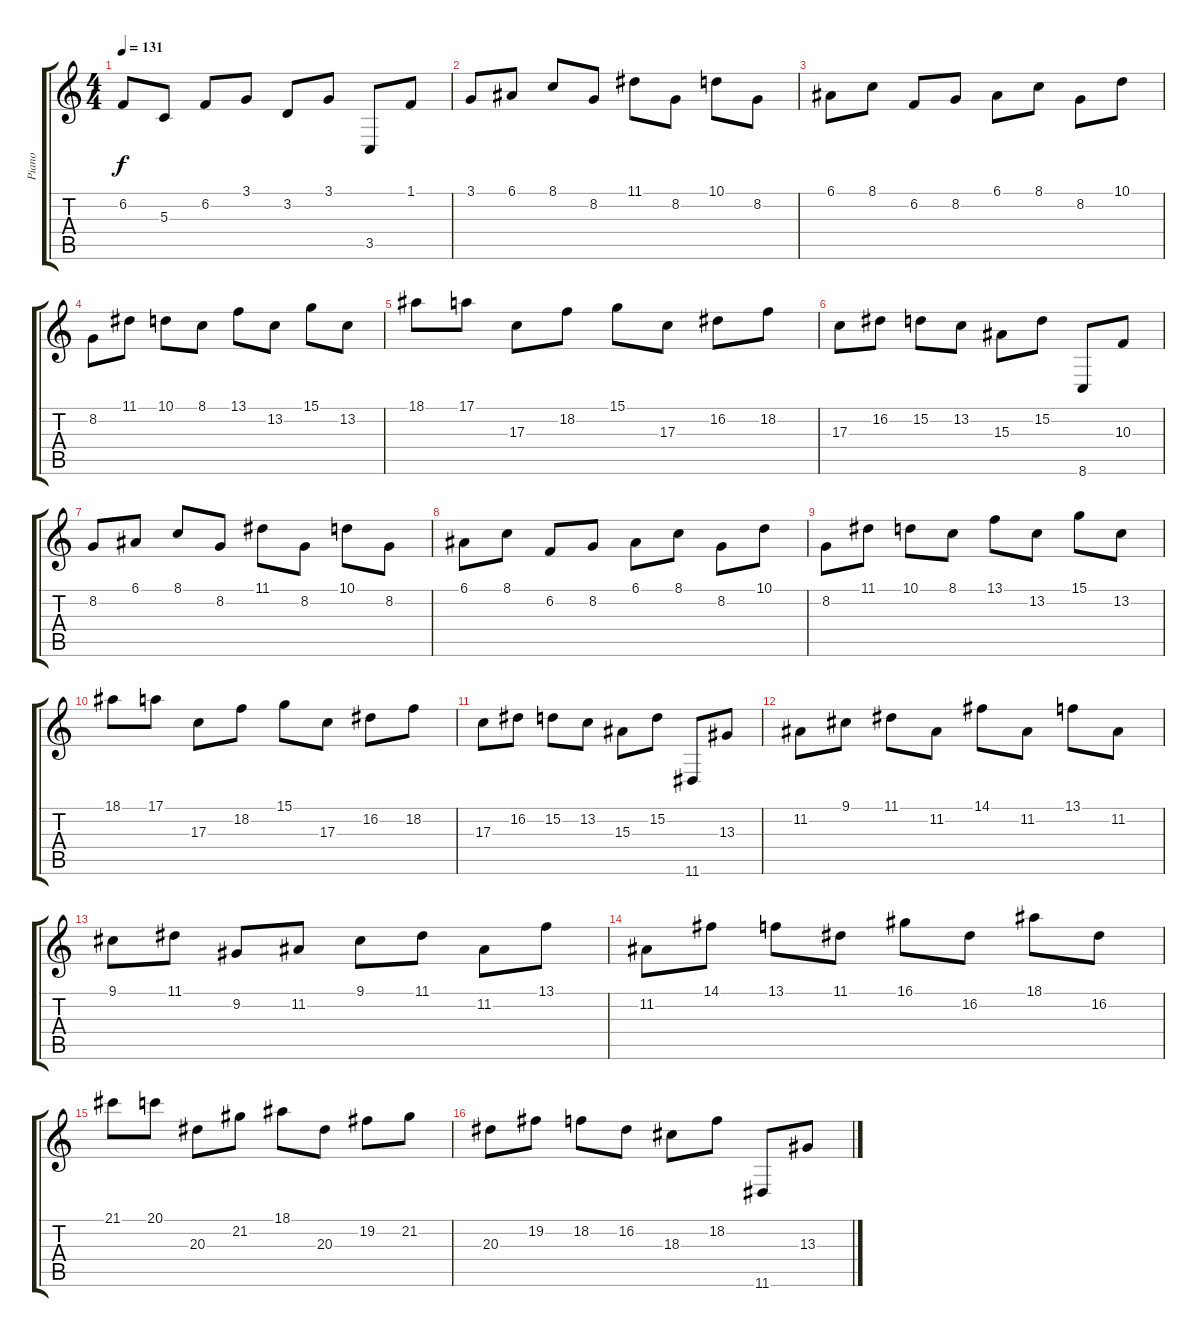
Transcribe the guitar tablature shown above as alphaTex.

\track ("Piano" "Piano") {instrument electricgrandpiano}
\staff {score tabs}
\tuning (E4 B3 G3 D3 A2 E2) {hide}
\ts (4 4)
\tempo 131
\clef g2
\ks c
6.2.8{dy f} 5.3.8 6.2.8 3.1.8 3.2.8 3.1.8 3.5.8 1.1.8 |
3.1.8 6.1.8 8.1.8 8.2.8 11.1.8 8.2.8 10.1.8 8.2.8 |
6.1.8 8.1.8 6.2.8 8.2.8 6.1.8 8.1.8 8.2.8 10.1.8 |
8.2.8 11.1.8 10.1.8 8.1.8 13.1.8 13.2.8 15.1.8 13.2.8 |
18.1.8 17.1.8 17.3.8 18.2.8 15.1.8 17.3.8 16.2.8 18.2.8 |
17.3.8 16.2.8 15.2.8 13.2.8 15.3.8 15.2.8 8.6.8 10.3.8 |
8.2.8 6.1.8 8.1.8 8.2.8 11.1.8 8.2.8 10.1.8 8.2.8 |
6.1.8 8.1.8 6.2.8 8.2.8 6.1.8 8.1.8 8.2.8 10.1.8 |
8.2.8 11.1.8 10.1.8 8.1.8 13.1.8 13.2.8 15.1.8 13.2.8 |
18.1.8 17.1.8 17.3.8 18.2.8 15.1.8 17.3.8 16.2.8 18.2.8 |
17.3.8 16.2.8 15.2.8 13.2.8 15.3.8 15.2.8 11.6.8 13.3.8 |
11.2.8 9.1.8 11.1.8 11.2.8 14.1.8 11.2.8 13.1.8 11.2.8 |
9.1.8 11.1.8 9.2.8 11.2.8 9.1.8 11.1.8 11.2.8 13.1.8 |
11.2.8 14.1.8 13.1.8 11.1.8 16.1.8 16.2.8 18.1.8 16.2.8 |
21.1.8 20.1.8 20.3.8 21.2.8 18.1.8 20.3.8 19.2.8 21.2.8 |
20.3.8 19.2.8 18.2.8 16.2.8 18.3.8 18.2.8 11.6.8 13.3.8
